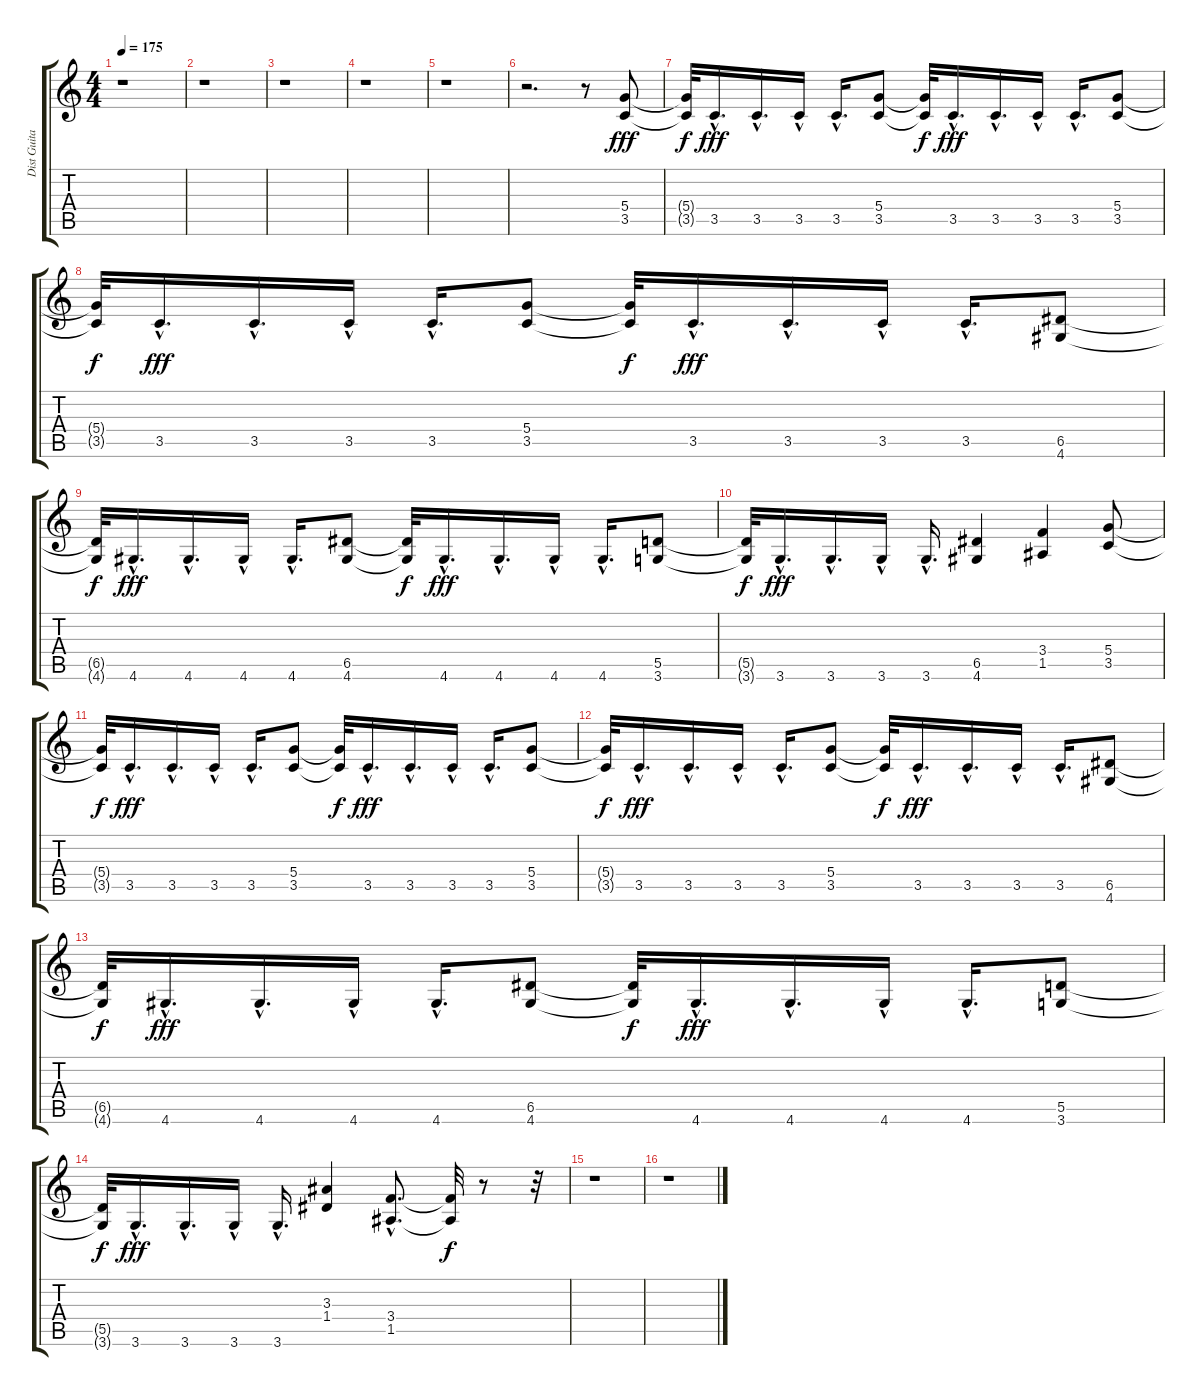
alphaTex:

\track ("Dist Guitar III" "Dist Guita") {instrument distortionguitar}
\staff {score tabs}
\tuning (E4 B3 G3 D3 A2 E2) {hide}
\ts (4 4)
\tempo 175
\clef g2
\ks c
r.1{dy fff} |
r.1 |
r.1 |
r.1 |
r.1 |
r.2{d} r.8 (5.4 3.5).8 |
(5.4{t} 3.5{t}).32{dy f} 3.5{hac}.16{d dy fff} 3.5{hac}.16{d} 3.5{hac}.16 3.5{hac}.16{d} (5.4 3.5).8 (5.4{t} 3.5{t}).32{dy f} 3.5{hac}.16{d dy fff} 3.5{hac}.16{d} 3.5{hac}.16 3.5{hac}.16{d} (5.4 3.5).8 |
(5.4{t} 3.5{t}).32{dy f} 3.5{hac}.16{d dy fff} 3.5{hac}.16{d} 3.5{hac}.16 3.5{hac}.16{d} (5.4 3.5).8 (5.4{t} 3.5{t}).32{dy f} 3.5{hac}.16{d dy fff} 3.5{hac}.16{d} 3.5{hac}.16 3.5{hac}.16{d} (6.5 4.6).8 |
(6.5{t} 4.6{t}).32{dy f} 4.6{hac}.16{d dy fff} 4.6{hac}.16{d} 4.6{hac}.16 4.6{hac}.16{d} (6.5 4.6).8 (6.5{t} 4.6{t}).32{dy f} 4.6{hac}.16{d dy fff} 4.6{hac}.16{d} 4.6{hac}.16 4.6{hac}.16{d} (5.5 3.6).8 |
(5.5{t} 3.6{t}).32{dy f} 3.6{hac}.16{d dy fff} 3.6{hac}.16{d} 3.6{hac}.16 3.6{hac}.16{d} (6.5 4.6).4 (3.4 1.5).4 (5.4 3.5).8 |
(5.4{t} 3.5{t}).32{dy f} 3.5{hac}.16{d dy fff} 3.5{hac}.16{d} 3.5{hac}.16 3.5{hac}.16{d} (5.4 3.5).8 (5.4{t} 3.5{t}).32{dy f} 3.5{hac}.16{d dy fff} 3.5{hac}.16{d} 3.5{hac}.16 3.5{hac}.16{d} (5.4 3.5).8 |
(5.4{t} 3.5{t}).32{dy f} 3.5{hac}.16{d dy fff} 3.5{hac}.16{d} 3.5{hac}.16 3.5{hac}.16{d} (5.4 3.5).8 (5.4{t} 3.5{t}).32{dy f} 3.5{hac}.16{d dy fff} 3.5{hac}.16{d} 3.5{hac}.16 3.5{hac}.16{d} (6.5 4.6).8 |
(6.5{t} 4.6{t}).32{dy f} 4.6{hac}.16{d dy fff} 4.6{hac}.16{d} 4.6{hac}.16 4.6{hac}.16{d} (6.5 4.6).8 (6.5{t} 4.6{t}).32{dy f} 4.6{hac}.16{d dy fff} 4.6{hac}.16{d} 4.6{hac}.16 4.6{hac}.16{d} (5.5 3.6).8 |
(5.5{t} 3.6{t}).32{dy f} 3.6{hac}.16{d dy fff} 3.6{hac}.16{d} 3.6{hac}.16 3.6{hac}.16{d} (3.3 1.4).4 (3.4{hac} 1.5{hac}).8{d} (3.4{t} 1.5{t}).32{dy f} r.8 r.32 |
r.1 |
r.1
